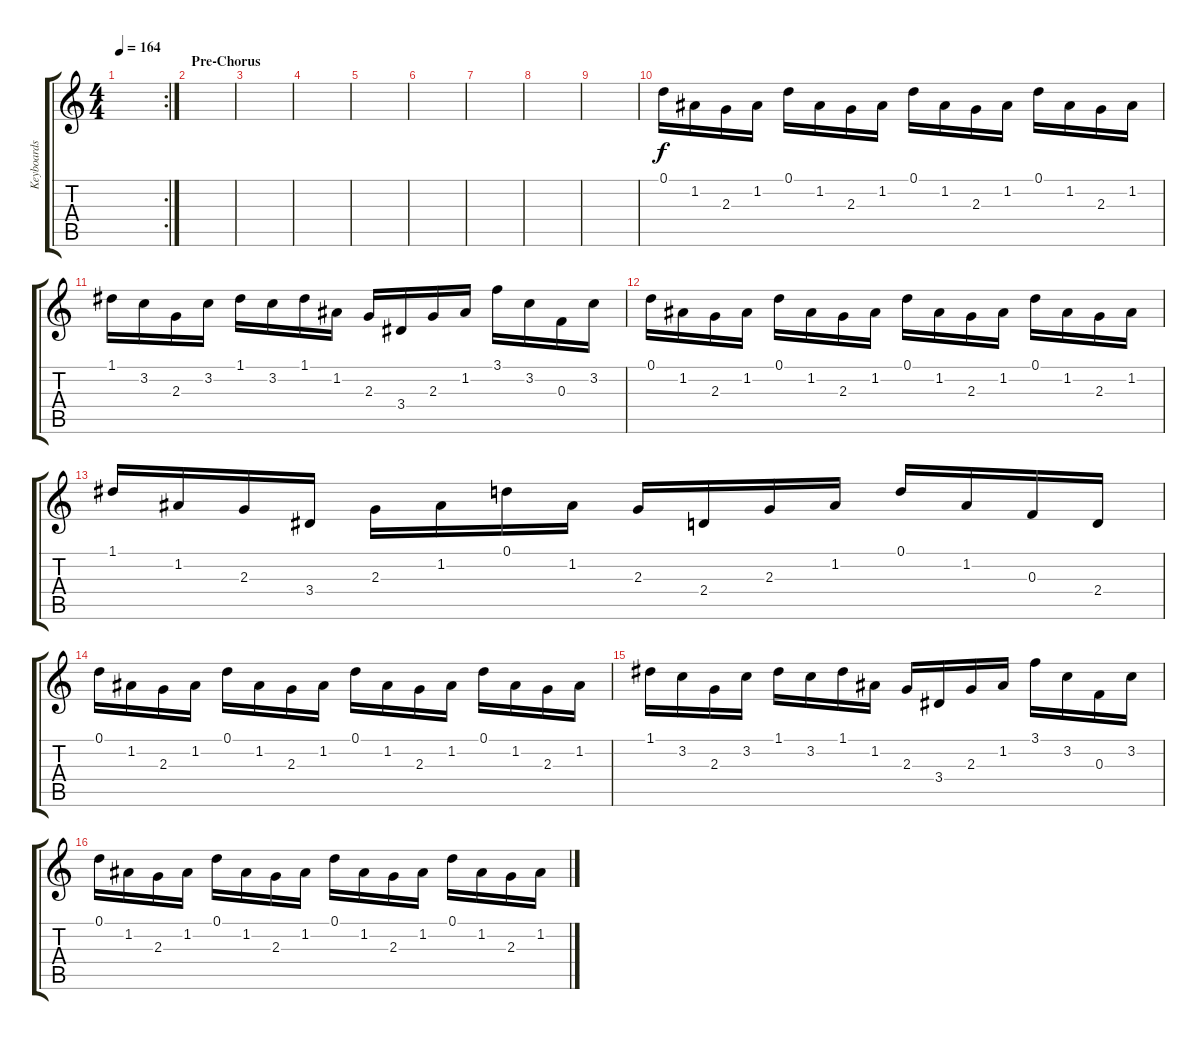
\track ("Keyboards" "Keyboards") {instrument fx5brightness}
\staff {score tabs}
\tuning (D5 A4 F4 C4 G3 D3) {hide}
\rc 2
\ts (4 4)
\tempo 164
\clef g2
\ks c
|
\section ("" "Pre-Chorus")
|
|
|
|
|
|
|
|
0.1.16{volume 10 balance 3 instrument fx5brightness} 1.2.16 2.3.16 1.2.16 0.1.16 1.2.16 2.3.16 1.2.16 0.1.16 1.2.16 2.3.16 1.2.16 0.1.16 1.2.16 2.3.16 1.2.16 |
1.1.16 3.2.16 2.3.16 3.2.16 1.1.16 3.2.16 1.1.16 1.2.16 2.3.16 3.4.16 2.3.16 1.2.16 3.1.16 3.2.16 0.3.16 3.2.16 |
0.1.16 1.2.16 2.3.16 1.2.16 0.1.16 1.2.16 2.3.16 1.2.16 0.1.16 1.2.16 2.3.16 1.2.16 0.1.16 1.2.16 2.3.16 1.2.16 |
1.1.16 1.2.16 2.3.16 3.4.16 2.3.16 1.2.16 0.1.16 1.2.16 2.3.16 2.4.16 2.3.16 1.2.16 0.1.16 1.2.16 0.3.16 2.4.16 |
0.1.16 1.2.16 2.3.16 1.2.16 0.1.16 1.2.16 2.3.16 1.2.16 0.1.16 1.2.16 2.3.16 1.2.16 0.1.16 1.2.16 2.3.16 1.2.16 |
1.1.16 3.2.16 2.3.16 3.2.16 1.1.16 3.2.16 1.1.16 1.2.16 2.3.16 3.4.16 2.3.16 1.2.16 3.1.16 3.2.16 0.3.16 3.2.16 |
0.1.16 1.2.16 2.3.16 1.2.16 0.1.16 1.2.16 2.3.16 1.2.16 0.1.16 1.2.16 2.3.16 1.2.16 0.1.16 1.2.16 2.3.16 1.2.16
